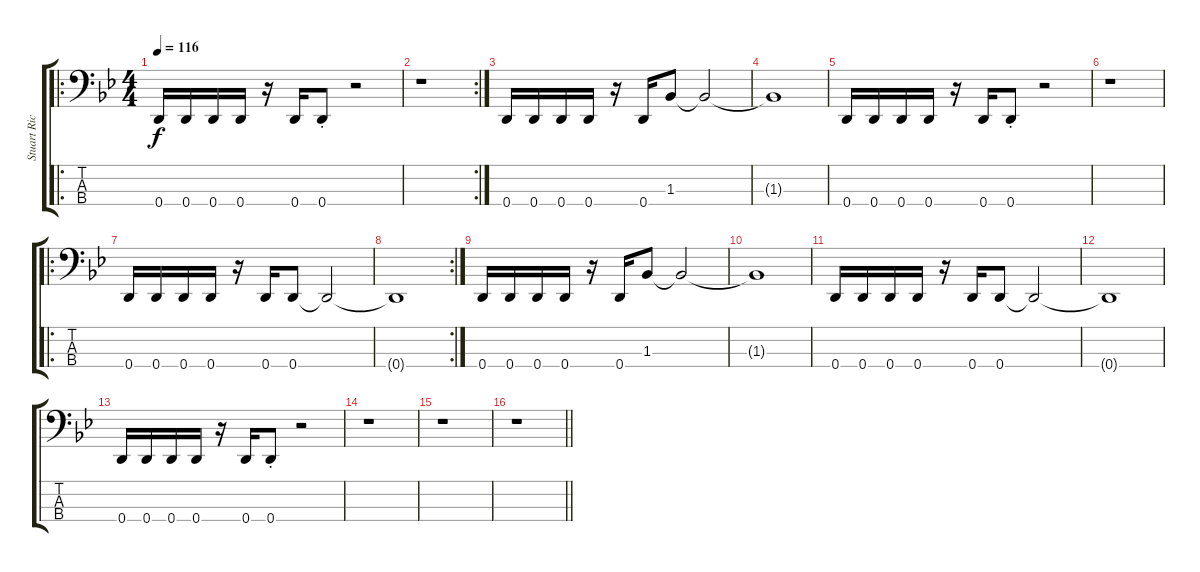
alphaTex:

\track ("Stuart Richardson - Bass" "Stuart Ric") {instrument electricbasspick}
\staff {score tabs}
\tuning (G2 D2 A1 D1) {hide}
\ro
\ts (4 4)
\tempo 116
\clef f4
\ks bb
0.4.16{dy f instrument electricbasspick} 0.4.16 0.4.16 0.4.16 r.16 0.4.16 0.4{st}.8 r.2 |
\rc 2
r.1 |
0.4.16 0.4.16 0.4.16 0.4.16 r.16 0.4.16 1.3.8 1.3{t}.2 |
1.3{t}.1 |
0.4.16 0.4.16 0.4.16 0.4.16 r.16 0.4.16 0.4{st}.8 r.2 |
r.1 |
\ro
0.4.16 0.4.16 0.4.16 0.4.16 r.16 0.4.16 0.4.8 0.4{t}.2 |
\rc 2
0.4{t}.1 |
0.4.16 0.4.16 0.4.16 0.4.16 r.16 0.4.16 1.3.8 1.3{t}.2 |
1.3{t}.1 |
0.4.16 0.4.16 0.4.16 0.4.16 r.16 0.4.16 0.4.8 0.4{t}.2 |
0.4{t}.1 |
0.4.16 0.4.16 0.4.16 0.4.16 r.16 0.4.16 0.4{st}.8 r.2 |
r.1 |
r.1 |
\barLineRight lightlight
r.1
